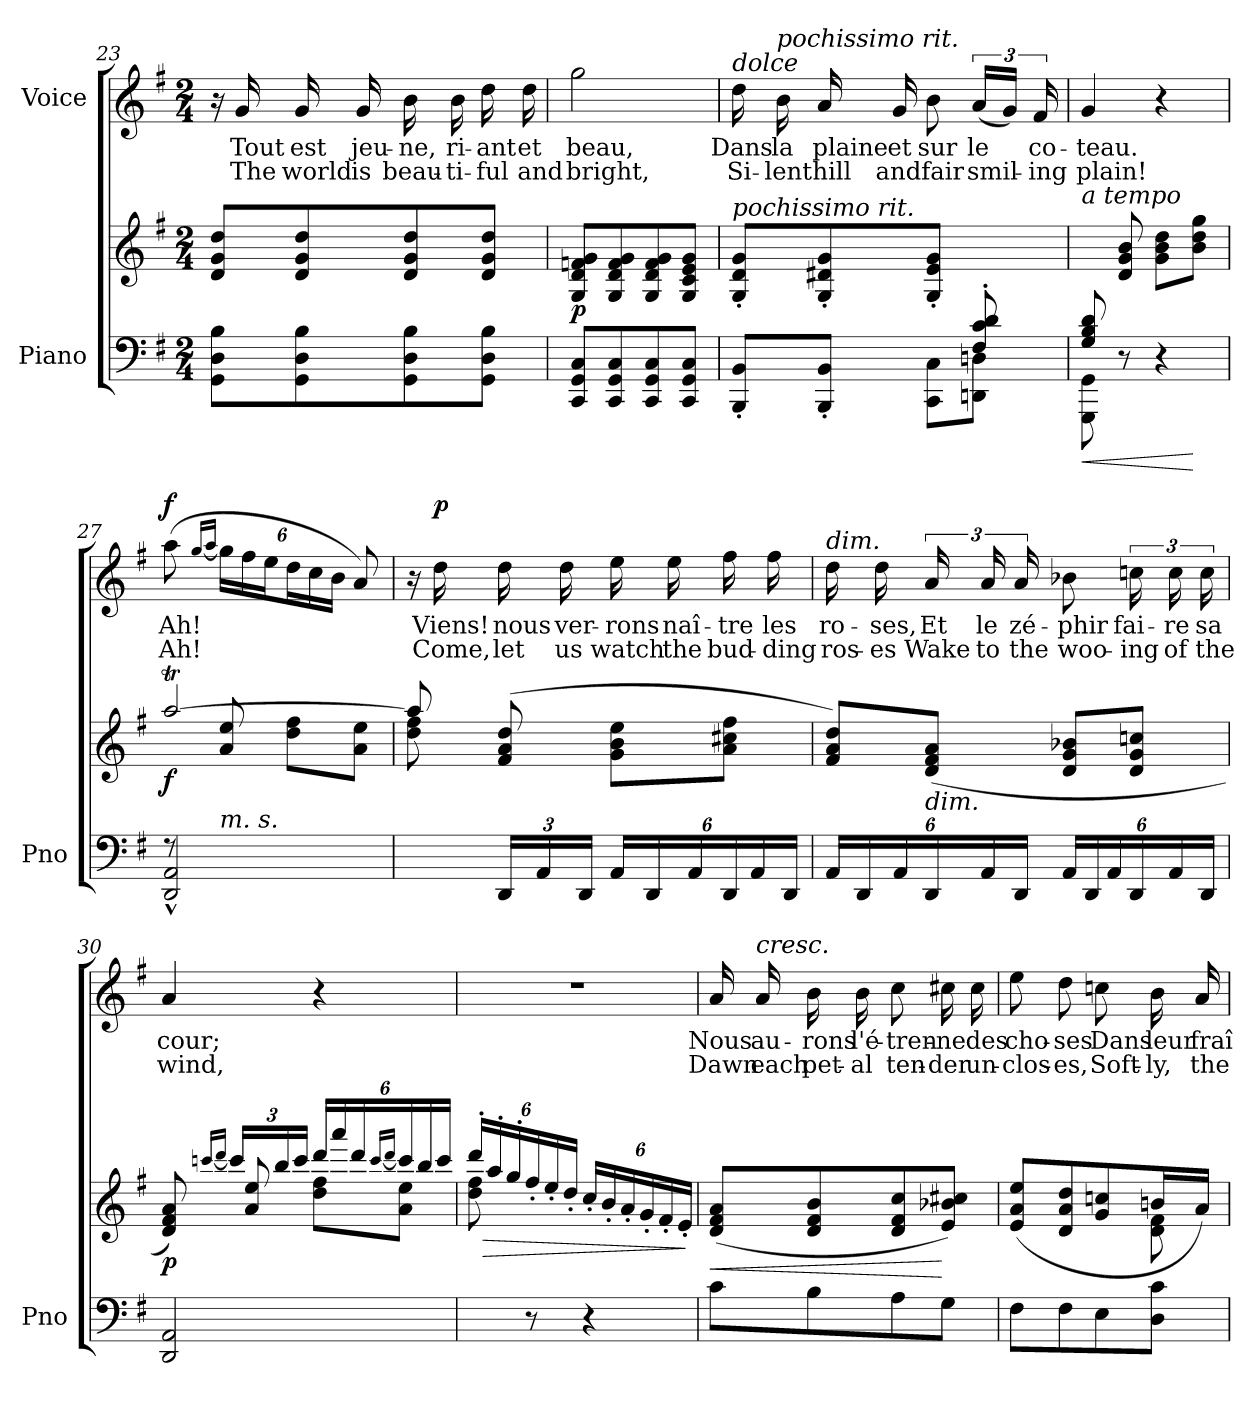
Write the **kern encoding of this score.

**kern	**kern	**dynam	**kern	**text	**text	**dynam
*part2	*part2	*part2	*part1	*part1	*part1	*part1
*staff3	*staff2	*staff2/3	*staff1	*staff1	*staff1	*staff1
*I"Piano	*	*	*I"Voice	*	*	*
*I'Pno	*	*	*	*	*	*
*clefF4	*clefG2	*	*clefG2	*	*	*
*k[f#]	*k[f#]	*	*k[f#]	*	*	*
*M2/4	*M2/4	*	*M2/4	*	*	*
=23	=23	=23	=23	=23	=23	=23
8GG\ 8D\ 8B\L	8d/ 8g/ 8dd/L	.	16r	.	.	.
.	.	.	16g/	Tout	The	.
8GG\ 8D\ 8B\	8d/ 8g/ 8dd/	.	16g/	est	world	.
.	.	.	16g/	jeu-	is	.
8GG\ 8D\ 8B\	8d/ 8g/ 8dd/	.	16b\	-ne,	beau-	.
.	.	.	16b\	ri-	-ti-	.
8GG\ 8D\ 8B\J	8d/ 8g/ 8dd/J	.	16dd\	-ant	-ful	.
.	.	.	16dd\	et	and	.
=24	=24	=24	=24	=24	=24	=24
!	!	!LO:DY:b	!	!	!	!
8CC/ 8GG/ 8C/L	8G/ 8d/ 8fn/ 8g/L	p	2gg\	beau,	bright,	.
8CC/ 8GG/ 8C/	8G/ 8d/ 8f/ 8g/	.	.	.	.	.
8CC/ 8GG/ 8C/	8G/ 8d/ 8f/ 8g/	.	.	.	.	.
8CC/ 8GG/ 8C/J	8G/ 8c/ 8e/ 8g/J	.	.	.	.	.
=25	=25	=25	=25	=25	=25	=25
*^	*	*	*	*	*	*
!	!	!	!	!LO:TX:i:t=dolce	!	!	!
!	!	!LO:TX:i:t=pochissimo rit.	!	!	!	!	!
4.ryy	8BBB/' 8BB/'L	8G/' 8d/' 8g/'L	.	16dd\	Dans	Si-	.
!	!	!	!	!LO:TX:i:t=pochissimo rit.	!	!	!
.	.	.	.	16b\	la	-lent	.
.	8BBB/' 8BB/'J	8G/' 8d#X/' 8g/'	.	16a/	plaine	hill	.
.	.	.	.	16g/	et	and	.
.	8CC\ 8C\L	8G/' 8e/' 8g/'J	.	8b\	sur	fair	.
8F#/'> 8c/'> 8d/'>	8DDn\ 8Dn\J	8ryy	.	(24a/LL	-le	smil-	.
.	.	.	.	24g/JJ)	.	.	.
.	.	.	.	24f#/	co-	-ing	.
=26	=26	=26	=26	=26	=26	=26	=26
!	!	!LO:TX:i:t=a tempo	!	!	!	!	!
!	!	!	!LO:HP:b=2	!	!	!	!
8G/ 8B/ 8d/	8GGG\ 8GG\	8ryy	<	4g/	-teau.	plain!	.
4.ryy	8r	8d/ 8g/ 8b/	.	.	.	.	.
.	4r	8g\ 8b\ 8dd\L	.	4r	.	.	.
.	.	8b\ 8dd\ 8gg\J	[	.	.	.	.
=27	=27	=27	=27	=27	=27	=27	=27
*	*	*^	*	*	*	*	*
!	!	!	!	!LO:DY:b	!	!	!	!LO:DY:a
8r	2DD/^^ 2AA/^^	[>2aaT/	8ryy	f	(8aa\	Ah!	Ah!	f
.	.	.	.	.	[<16qgg/LL	.	.	.
.	.	.	.	.	16qaa/JJ	.	.	.
!LO:TX:i:t=m. s.	!	!	!	!	!	!	!	!
4.ryy	.	.	8a/ 8ee/	.	24gg\LL]	.	.	.
.	.	.	.	.	24ff#\	.	.	.
.	.	.	.	.	24ee\J	.	.	.
.	.	.	8dd\ 8ff#\L	.	24dd\L	.	.	.
.	.	.	.	.	24cc\	.	.	.
.	.	.	.	.	24b\JJ	.	.	.
.	.	.	8a\ 8ee\J	.	8a/)	.	.	.
*v	*v	*	*	*	*	*	*	*
=28	=28	=28	=28	=28	=28	=28	=28
8ryy	8aaTTT/]	8dd\ 8ff#\	.	16r	.	.	.
!	!	!	!	!	!	!	!LO:DY:a
.	.	.	.	16dd\	Viens!	Come,	p
*Xbrackettup	*	*	*	*	*	*	*
24DD/LL	(8f#/ 8a/ 8dd/	4.ryy	.	16dd\	nous	let	.
24AA/	.	.	.	.	.	.	.
.	.	.	.	16dd\	ver-	us	.
24DD/JJ	.	.	.	.	.	.	.
24AA/LL	8g\ 8b\ 8ee\L	.	.	16ee\	-rons	watch	.
24DD/	.	.	.	.	.	.	.
.	.	.	.	16ee\	naî-	the	.
24AA/	.	.	.	.	.	.	.
24DD/	8a\ 8cc#X\ 8ff#\J	.	.	16ff#\	-tre	bud-	.
24AA/	.	.	.	.	.	.	.
.	.	.	.	16ff#\	les	-ding	.
24DD/JJ	.	.	.	.	.	.	.
*	*v	*v	*	*	*	*	*
=29	=29	=29	=29	=29	=29	=29
!	!	!	!LO:TX:a:i:t=dim.	!	!	!
24AA/LL	8f#/ 8a/ 8dd/L)	.	16dd\	ro-	ros-	.
24DD/	.	.	.	.	.	.
.	.	.	16dd\	-ses,	-es	.
24AA/	.	.	.	.	.	.
!	!LO:TX:b:i:t=dim.	!	!	!	!	!
24DD/	(>8d/ 8f#/ 8a/J	.	24a/	Et	Wake	.
24AA/	.	.	24a/	le	to	.
24DD/JJ	.	.	24a/	zé-	the	.
24AA/LL	8d/ 8g/ 8b-X/L	.	8b-X\	-phir	woo-	.
24DD/	.	.	.	.	.	.
24AA/	.	.	.	.	.	.
24DD/	8d/ 8g/ 8ccn/J	.	24ccn\	fai-	-ing	.
24AA/	.	.	24cc\	-re	of	.
24DD/JJ	.	.	24cc\	sa	the	.
=30	=30	=30	=30	=30	=30	=30
*^	*^	*	*	*	*	*
!	!	!	!	!LO:DY:b	!	!	!	!
8ryy	2DD/ 2AA/	8d/ 8f#/ 8a/)	8ryy	p	4a/	cour;	wind,	.
.	.	[16qcccn/LL	.	.	.	.	.	.
.	.	16qddd/JJ	.	.	.	.	.	.
4.ryy	.	24ccc/LL]	8a/ 8ee/	.	.	.	.	.
.	.	24bb/	.	.	.	.	.	.
.	.	24ccc/JJ	.	.	.	.	.	.
*	*	*Xbrackettup	*	*	*	*	*	*
.	.	24ddd/LL	8dd\ 8ff#\L	.	4r	.	.	.
.	.	24aaa/	.	.	.	.	.	.
.	.	24ddd/	.	.	.	.	.	.
.	.	[16qccc/LL	.	.	.	.	.	.
.	.	16qddd/JJ	.	.	.	.	.	.
.	.	24ccc/]	8a\ 8ee\J	.	.	.	.	.
.	.	24bb/	.	.	.	.	.	.
.	.	24ccc/JJ	.	.	.	.	.	.
*v	*v	*	*	*	*	*	*	*
=31	=31	=31	=31	=31	=31	=31	=31
8ryy	24ddd'>/LL	8dd\ 8ff#\	.	2r	.	.	.
!	!	!	!LO:HP:b	!	!	!	!
.	24aa'>/	.	>	.	.	.	.
.	24gg'>/	.	.	.	.	.	.
8r	24ff#'>/	4.ryy	.	.	.	.	.
.	24ee'>/	.	.	.	.	.	.
.	24dd'>/JJ	.	.	.	.	.	.
4r	24cc'>/LL	.	.	.	.	.	.
.	24b'>/	.	.	.	.	.	.
.	24a'>/	.	.	.	.	.	.
.	24g'>/	.	.	.	.	.	.
.	24f#'>/	.	.	.	.	.	.
.	24e'>/JJ	.	.	.	.	.	.
*	*v	*v	*	*	*	*	*
.	.	]	.	.	.	.
=32	=32	=32	=32	=32	=32	=32
!	!	!LO:HP:b	!	!	!	!
8c\L	(>8d/ 8f#/ 8a/L	<	16a/	Nous	Dawn	.
!	!	!	!LO:TX:a:i:t=cresc.	!	!	!
.	.	.	16a/	au-	each	.
8B\	8d/ 8f#/ 8b/	.	16b\	-rons	pet-	.
.	.	.	16b\	l'é-	-al	.
8A\	8d/ 8f#/ 8cc/	.	8cc\	-tren-	ten-	.
8G\J	8e/ 8b-X/ 8cc#X/J)	[	16cc#X\	-ne	-der	.
.	.	.	16cc#\	des	un-	.
=33	=33	=33	=33	=33	=33	=33
*	*^	*	*	*	*	*
8F#\L	(>8e/ 8a/ 8ee/L	4.ryy	.	8ee\	cho-	-clos-	.
8F#\	8d/ 8a/ 8dd/	.	.	8dd\	-ses	-es,	.
8E\	8g/ 8ccn/	.	.	8ccn\	Dans	Soft-	.
8D\ 8c\J	16bn/L	8d\ 8f#\	.	16b\	leur	-ly,	.
.	16a/JJ)	.	.	16a/	fraî-	the	.
*	*v	*v	*	*	*	*	*
=	=	=	=	=	=	=
*-	*-	*-	*-	*-	*-	*-
